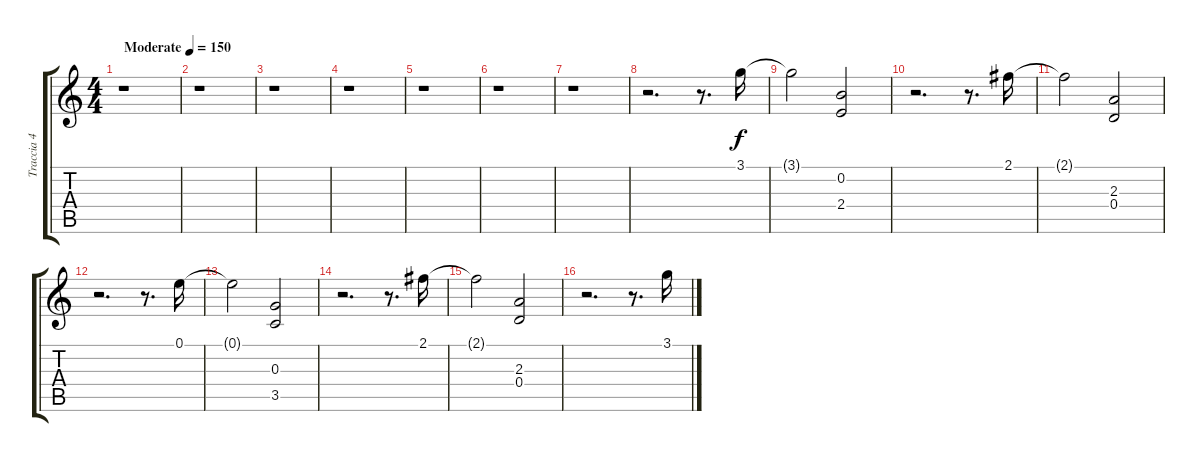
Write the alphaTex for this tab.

\track ("Traccia 4" "Traccia 4") {instrument distortionguitar}
\staff {score tabs}
\tuning (E4 B3 G3 D3 A2 E2) {hide}
\ts (4 4)
\tempo (150 "Moderate")
\clef g2
\ks c
r.1{dy f instrument distortionguitar} |
r.1 |
r.1 |
r.1 |
r.1 |
r.1 |
r.1 |
r.2{d} r.8{d} 3.1.16 |
3.1{t}.2 (0.2 2.4).2 |
r.2{d} r.8{d} 2.1.16 |
2.1{t}.2 (2.3 0.4).2 |
r.2{d} r.8{d} 0.1.16 |
0.1{t}.2 (0.3 3.5).2 |
r.2{d} r.8{d} 2.1.16 |
2.1{t}.2 (2.3 0.4).2 |
r.2{d} r.8{d} 3.1.16
